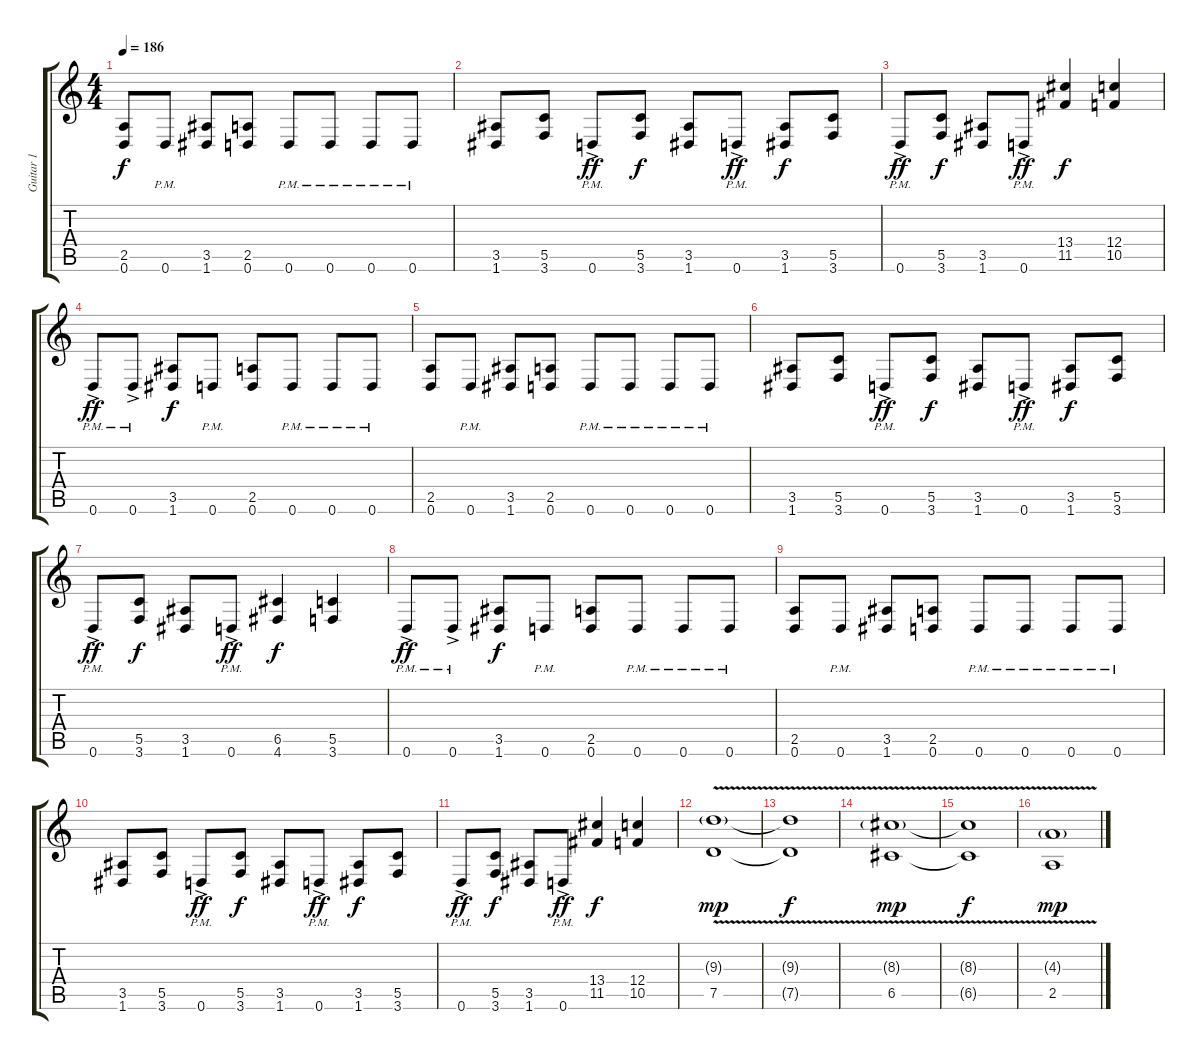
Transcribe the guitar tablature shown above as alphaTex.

\track ("Guitar 1" "Guitar 1") {instrument distortionguitar}
\staff {score tabs}
\tuning (D4 A3 F3 C3 G2 D2) {hide}
\ts (4 4)
\tempo 186
\clef g2
\ks c
(2.5 0.6).8{dy f} 0.6{pm}.8 (3.5 1.6).8 (2.5 0.6).8 0.6{pm}.8 0.6{pm}.8 0.6{pm}.8 0.6{pm}.8 |
(3.5 1.6).8 (5.5 3.6).8 0.6{ac pm}.8{dy ff} (5.5 3.6).8{dy f} (3.5 1.6).8 0.6{ac pm}.8{dy ff} (3.5 1.6).8{dy f} (5.5 3.6).8 |
0.6{ac pm}.8{dy ff} (5.5 3.6).8{dy f} (3.5 1.6).8 0.6{ac pm}.8{dy ff} (13.4 11.5).4{dy f} (12.4 10.5).4 |
0.6{ac pm}.8{dy ff} 0.6{ac pm}.8 (3.5 1.6).8{dy f} 0.6{pm}.8 (2.5 0.6).8 0.6{pm}.8 0.6{pm}.8 0.6{pm}.8 |
(2.5 0.6).8 0.6{pm}.8 (3.5 1.6).8 (2.5 0.6).8 0.6{pm}.8 0.6{pm}.8 0.6{pm}.8 0.6{pm}.8 |
(3.5 1.6).8 (5.5 3.6).8 0.6{ac pm}.8{dy ff} (5.5 3.6).8{dy f} (3.5 1.6).8 0.6{ac pm}.8{dy ff} (3.5 1.6).8{dy f} (5.5 3.6).8 |
0.6{ac pm}.8{dy ff} (5.5 3.6).8{dy f} (3.5 1.6).8 0.6{ac pm}.8{dy ff} (6.5 4.6).4{dy f} (5.5 3.6).4 |
0.6{ac pm}.8{dy ff} 0.6{ac pm}.8 (3.5 1.6).8{dy f} 0.6{pm}.8 (2.5 0.6).8 0.6{pm}.8 0.6{pm}.8 0.6{pm}.8 |
(2.5 0.6).8 0.6{pm}.8 (3.5 1.6).8 (2.5 0.6).8 0.6{pm}.8 0.6{pm}.8 0.6{pm}.8 0.6{pm}.8 |
(3.5 1.6).8 (5.5 3.6).8 0.6{ac pm}.8{dy ff} (5.5 3.6).8{dy f} (3.5 1.6).8 0.6{ac pm}.8{dy ff} (3.5 1.6).8{dy f} (5.5 3.6).8 |
0.6{ac pm}.8{dy ff} (5.5 3.6).8{dy f} (3.5 1.6).8 0.6{ac pm}.8{dy ff} (13.4 11.5).4{dy f} (12.4 10.5).4 |
(9.3{v g} 7.5{v}).1{dy mp volume 12} |
(9.3{t} 7.5{t}).1{dy f} |
(8.3{v g} 6.5{v}).1{dy mp} |
(8.3{t} 6.5{t}).1{dy f} |
(4.3{g} 2.5{v}).1{dy mp}
